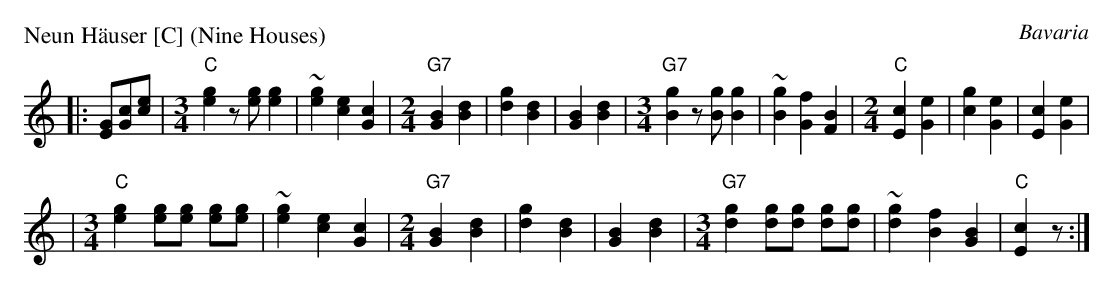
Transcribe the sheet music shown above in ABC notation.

X:1
P: Neun H\"auser [C] (Nine Houses)
O: Bavaria
M: none
K: C
|: [EG][Gc][ce] \
| [M:3/4][L:1/8] \
	"C"[e2g2] z[eg] [e2g2] | ~[e2g2] [c2e2] [G2c2] \
| [M:2/4][L:1/8] \
	"G7"[G2B2] [B2d2] | [d2g2] [B2d2] | [G2B2][B2d2] \
| [M:3/4][L:1/8] \
	"G7"[B2g2] z[Bg] [B2g2] | ~[B2g2] [G2f2] [F2B2] \
| [M:2/4][L:1/8] \
	"C"[E2c2] [G2e2] | [c2g2] [G2e2] | [E2c2] [G2e2] |
| [M:3/4][L:1/8] \
	"C"[e2g2] [eg][eg] [eg][eg] | ~[e2g2] [c2e2] [G2c2] \
| [M:2/4][L:1/8] \
	"G7"[G2B2] [B2d2] | [d2g2] [B2d2] | [G2B2][B2d2] \
| [M:3/4][L:1/8] \
	"G7"[d2g2] [dg][dg] [dg][dg] | ~[d2g2] [B2f2] [G2B2] | "C"[E2c2] z :|
